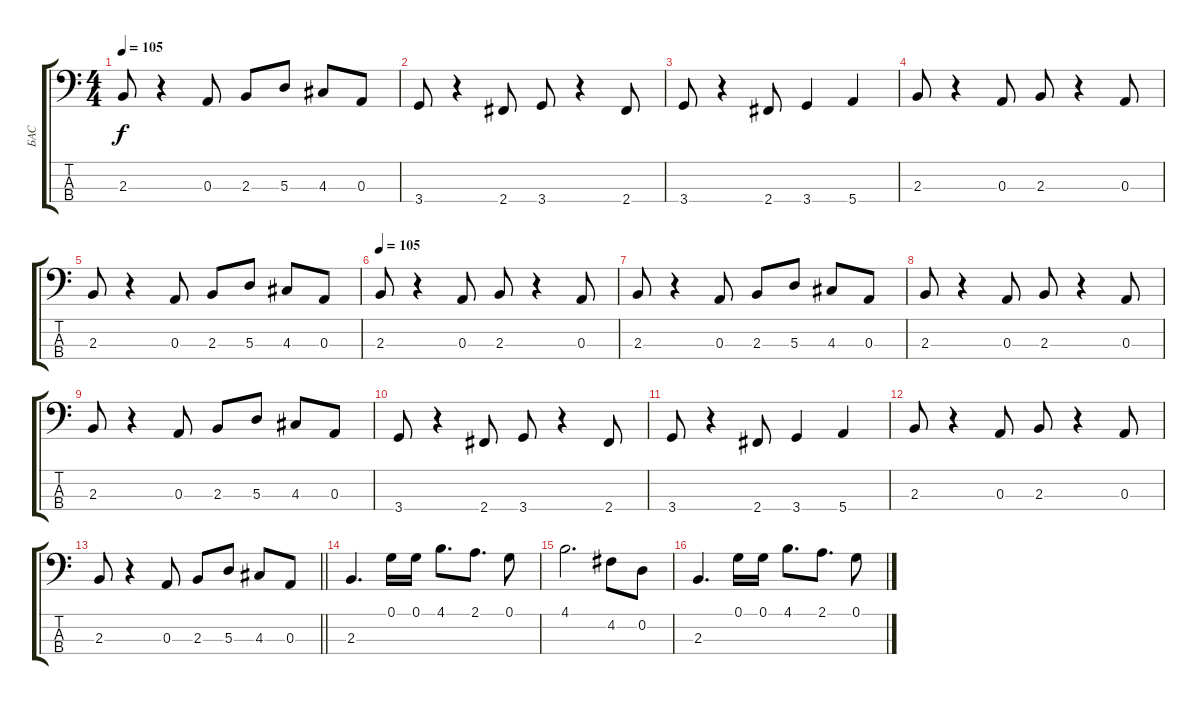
\track ("БАС" "БАС") {instrument electricbasspick}
\staff {score tabs}
\tuning (G2 D2 A1 E1) {hide}
\ts (4 4)
\tempo 105
\clef f4
\ks c
2.3.8{dy f} r.4 0.3.8 2.3.8 5.3.8 4.3.8 0.3.8 |
3.4.8 r.4 2.4.8 3.4.8 r.4 2.4.8 |
3.4.8 r.4 2.4.8 3.4.4 5.4.4 |
2.3.8 r.4 0.3.8 2.3.8 r.4 0.3.8 |
2.3.8 r.4 0.3.8 2.3.8 5.3.8 4.3.8 0.3.8 |
\tempo 105
2.3.8 r.4 0.3.8 2.3.8 r.4 0.3.8 |
2.3.8 r.4 0.3.8 2.3.8 5.3.8 4.3.8 0.3.8 |
2.3.8 r.4 0.3.8 2.3.8 r.4 0.3.8 |
2.3.8 r.4 0.3.8 2.3.8 5.3.8 4.3.8 0.3.8 |
3.4.8 r.4 2.4.8 3.4.8 r.4 2.4.8 |
3.4.8 r.4 2.4.8 3.4.4 5.4.4 |
2.3.8 r.4 0.3.8 2.3.8 r.4 0.3.8 |
\barLineRight lightlight
2.3.8 r.4 0.3.8 2.3.8 5.3.8 4.3.8 0.3.8 |
2.3.4{d} 0.1.16 0.1.16 4.1.8{d} 2.1.8{d} 0.1.8 |
4.1.2{d} 4.2.8 0.2.8 |
2.3.4{d} 0.1.16 0.1.16 4.1.8{d} 2.1.8{d} 0.1.8
